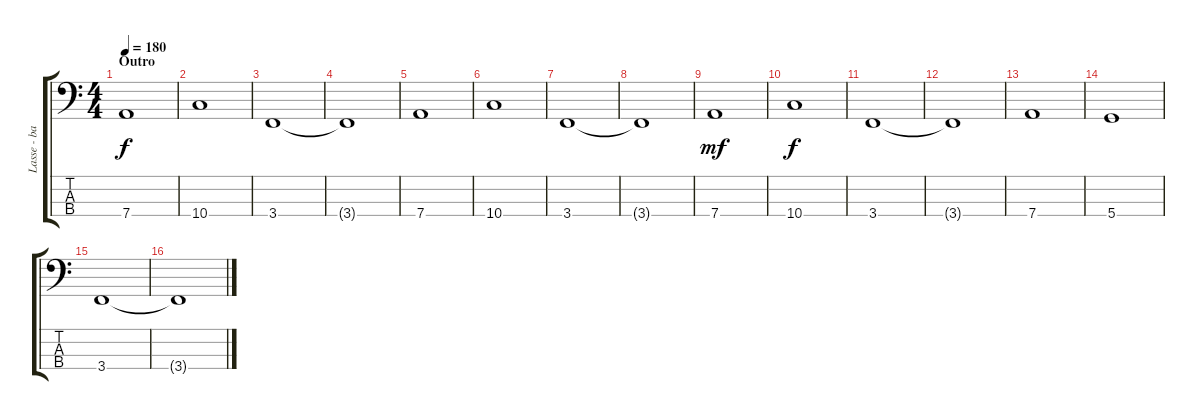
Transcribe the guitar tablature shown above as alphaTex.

\track ("Lasse - bass" "Lasse - ba") {instrument electricbassfinger}
\staff {score tabs}
\tuning (G2 D2 A1 D1) {hide}
\ts (4 4)
\section ("" "Outro")
\tempo 180
\clef f4
\ks c
7.4.1{dy f} |
10.4.1 |
3.4.1 |
3.4{t}.1 |
7.4.1 |
10.4.1 |
3.4.1 |
3.4{t}.1 |
7.4.1{dy mf} |
10.4.1{dy f} |
3.4.1 |
3.4{t}.1 |
7.4.1 |
5.4.1 |
3.4.1 |
3.4{t}.1
